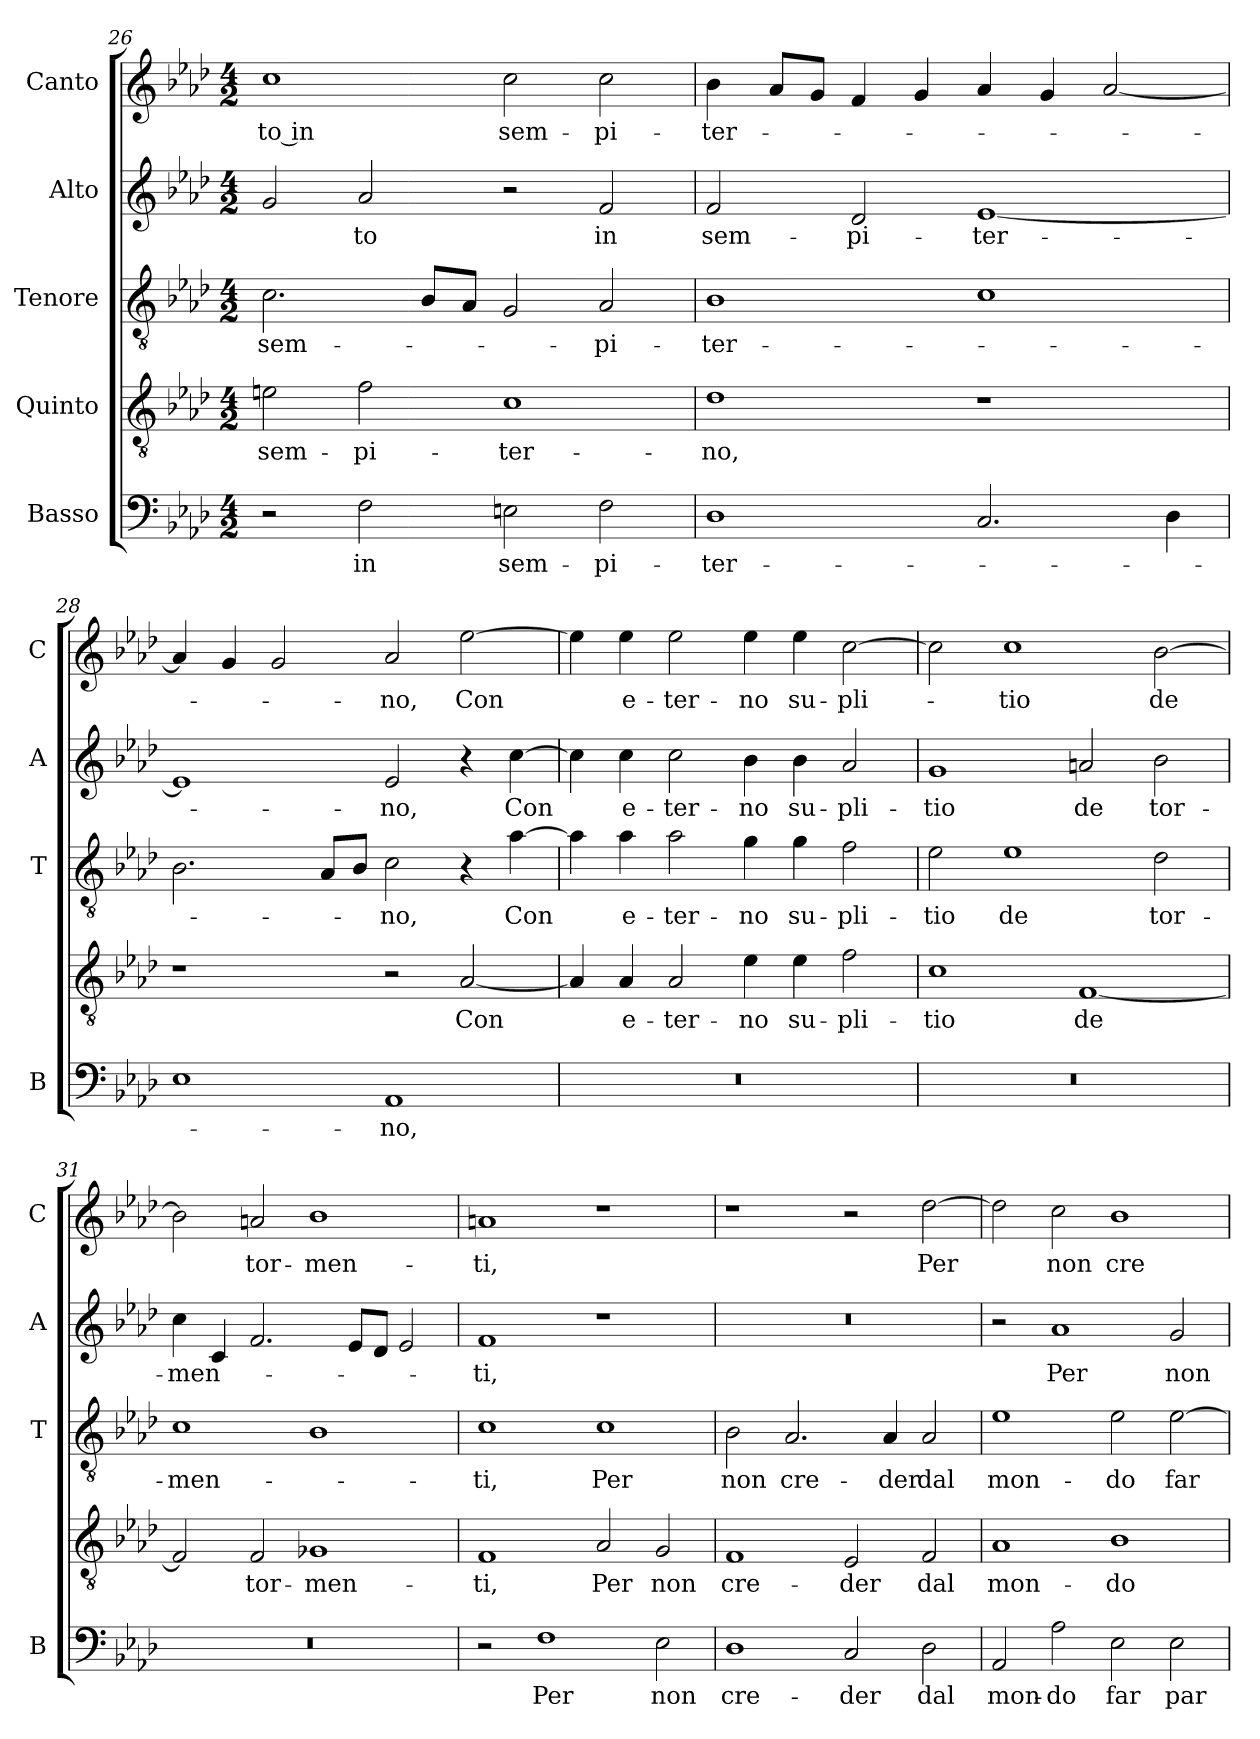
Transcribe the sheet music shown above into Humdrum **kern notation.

**kern	**text	**kern	**text	**kern	**text	**kern	**text	**kern	**text
*part5	*part5	*part4	*part4	*part3	*part3	*part2	*part2	*part1	*part1
*staff5	*staff5	*staff4	*staff4	*staff3	*staff3	*staff2	*staff2	*staff1	*staff1
*I"Basso	*	*I"Quinto	*	*I"Tenore	*	*I"Alto	*	*I"Canto	*
*I'B	*	*	*	*I'T	*	*I'A	*	*I'C	*
*clefF4	*	*clefGv2	*	*clefGv2	*	*clefG2	*	*clefG2	*
*k[b-e-a-d-]	*	*k[b-e-a-d-]	*	*k[b-e-a-d-]	*	*k[b-e-a-d-]	*	*k[b-e-a-d-]	*
*A-:	*	*A-:	*	*A-:	*	*A-:	*	*A-:	*
*M4/2	*	*M4/2	*	*M4/2	*	*M4/2	*	*M4/2	*
=26	=26	=26	=26	=26	=26	=26	=26	=26	=26
!	!	!	!LO:LY:b	!	!LO:LY:b	!	!	!	!LO:LY:b
2r	.	2en\	sem-	2.c\	sem-	2g/	.	1cc	-to in
!	!LO:LY:b	!	!LO:LY:b	!	!	!	!LO:LY:b	!	!
2F\	in	2f\	-pi-	.	.	2a-/	-to	.	.
.	.	.	.	8B-/L	.	.	.	.	.
.	.	.	.	8A-/J	.	.	.	.	.
!	!LO:LY:b	!	!LO:LY:b	!	!	!	!	!	!LO:LY:b
2En\	sem-	1c	-ter-	2G/	.	2r	.	2cc\	sem-
!	!LO:LY:b	!	!	!	!LO:LY:b	!	!LO:LY:b	!	!LO:LY:b
2F\	-pi-	.	.	2A-/	-pi-	2f/	in	2cc\	-pi-
=27	=27	=27	=27	=27	=27	=27	=27	=27	=27
!	!LO:LY:b	!	!LO:LY:b	!	!LO:LY:b	!	!LO:LY:b	!	!LO:LY:b
1D-	-ter-	1d-	-no,	1B-	-ter-	2f/	sem-	4b-\	-ter-
.	.	.	.	.	.	.	.	8a-/L	.
.	.	.	.	.	.	.	.	8g/J	.
!	!	!	!	!	!	!	!LO:LY:b	!	!
.	.	.	.	.	.	2d-/	-pi-	4f/	.
.	.	.	.	.	.	.	.	4g/	.
!	!	!	!	!	!	!	!LO:LY:b	!	!
2.C/	.	1r	.	1c	.	[1e-	-ter-	4a-/	.
.	.	.	.	.	.	.	.	4g/	.
.	.	.	.	.	.	.	.	[2a-/	.
4D-\	.	.	.	.	.	.	.	.	.
=28	=28	=28	=28	=28	=28	=28	=28	=28	=28
1E-	.	1r	.	2.B-\	.	1e-]	.	4a-/]	.
.	.	.	.	.	.	.	.	4g/	.
.	.	.	.	.	.	.	.	2g/	.
.	.	.	.	8A-/L	.	.	.	.	.
.	.	.	.	8B-/J	.	.	.	.	.
!	!LO:LY:b	!	!	!	!LO:LY:b	!	!LO:LY:b	!	!LO:LY:b
1AA-	-no,	2r	.	2c\	-no,	2e-/	-no,	2a-/	-no,
!	!	!	!LO:LY:b	!	!	!	!	!	!LO:LY:b
.	.	[2A-/	Con	4r	.	4r	.	[2ee-\	Con
!	!	!	!	!	!LO:LY:b	!	!LO:LY:b	!	!
.	.	.	.	[4a-\	Con	[4cc\	Con	.	.
!!LO:LB:g=z
=29	=29	=29	=29	=29	=29	=29	=29	=29	=29
0r	.	4A-/]	.	4a-\]	.	4cc\]	.	4ee-\]	.
!	!	!	!LO:LY:b	!	!LO:LY:b	!	!LO:LY:b	!	!LO:LY:b
.	.	4A-/	e-	4a-\	e-	4cc\	e-	4ee-\	e-
!	!	!	!LO:LY:b	!	!LO:LY:b	!	!LO:LY:b	!	!LO:LY:b
.	.	2A-/	-ter-	2a-\	-ter-	2cc\	-ter-	2ee-\	-ter-
!	!	!	!LO:LY:b	!	!LO:LY:b	!	!LO:LY:b	!	!LO:LY:b
.	.	4e-\	-no	4g\	-no	4b-\	-no	4ee-\	-no
!	!	!	!LO:LY:b	!	!LO:LY:b	!	!LO:LY:b	!	!LO:LY:b
.	.	4e-\	su-	4g\	su-	4b-\	su-	4ee-\	su-
!	!	!	!LO:LY:b	!	!LO:LY:b	!	!LO:LY:b	!	!LO:LY:b
.	.	2f\	-pli-	2f\	-pli-	2a-/	-pli-	[2cc\	-pli-
=30	=30	=30	=30	=30	=30	=30	=30	=30	=30
!	!	!	!LO:LY:b	!	!LO:LY:b	!	!LO:LY:b	!	!
0r	.	1c	-tio	2e-\	-tio	1g	-tio	2cc\]	.
!	!	!	!	!	!LO:LY:b	!	!	!	!LO:LY:b
.	.	.	.	1e-	de	.	.	1cc	-tio
!	!	!	!LO:LY:b	!	!	!	!LO:LY:b	!	!
.	.	[1F	de	.	.	2an/	de	.	.
!	!	!	!	!	!LO:LY:b	!	!LO:LY:b	!	!LO:LY:b
.	.	.	.	2d-\	tor-	2b-\	tor-	[2b-\	de
=31	=31	=31	=31	=31	=31	=31	=31	=31	=31
!	!	!	!	!	!LO:LY:b	!	!LO:LY:b	!	!
0r	.	2F/]	.	1c	-men-	4cc\	-men-	2b-\]	.
.	.	.	.	.	.	4c/	.	.	.
!	!	!	!LO:LY:b	!	!	!	!	!	!LO:LY:b
.	.	2F/	tor-	.	.	2.f/	.	2an/	tor-
!	!	!	!LO:LY:b	!	!	!	!	!	!LO:LY:b
.	.	1G-X	-men-	1B-	.	.	.	1b-	-men-
.	.	.	.	.	.	8e-/L	.	.	.
.	.	.	.	.	.	8d-/J	.	.	.
.	.	.	.	.	.	2e-/	.	.	.
=32	=32	=32	=32	=32	=32	=32	=32	=32	=32
!	!	!	!LO:LY:b	!	!LO:LY:b	!	!LO:LY:b	!	!LO:LY:b
2r	.	1F	-ti,	1c	-ti,	1f	-ti,	1an	-ti,
!	!LO:LY:b	!	!	!	!	!	!	!	!
1F	Per	.	.	.	.	.	.	.	.
!	!	!	!LO:LY:b	!	!LO:LY:b	!	!	!	!
.	.	2A-/	Per	1c	Per	1r	.	1r	.
!	!LO:LY:b	!	!LO:LY:b	!	!	!	!	!	!
2E-\	non	2G/	non	.	.	.	.	.	.
!!LO:PB:g=z
=33	=33	=33	=33	=33	=33	=33	=33	=33	=33
!	!LO:LY:b	!	!LO:LY:b	!	!LO:LY:b	!	!	!	!
1D-	cre-	1F	cre-	2B-\	non	0r	.	1r	.
!	!	!	!	!	!LO:LY:b	!	!	!	!
.	.	.	.	2.A-/	cre-	.	.	.	.
!	!LO:LY:b	!	!LO:LY:b	!	!	!	!	!	!
2C/	-der	2E-/	-der	.	.	.	.	2r	.
!	!	!	!	!	!LO:LY:b	!	!	!	!
.	.	.	.	4A-/	-der	.	.	.	.
!	!LO:LY:b	!	!LO:LY:b	!	!LO:LY:b	!	!	!	!LO:LY:b
2D-\	dal	2F/	dal	2A-/	dal	.	.	[2dd-\	Per
=34	=34	=34	=34	=34	=34	=34	=34	=34	=34
!	!LO:LY:b	!	!LO:LY:b	!	!LO:LY:b	!	!	!	!
2AA-/	mon-	1A-	mon-	1e-	mon-	2r	.	2dd-\]	.
!	!LO:LY:b	!	!	!	!	!	!LO:LY:b	!	!LO:LY:b
2A-\	-do	.	.	.	.	1a-	Per	2cc\	non
!	!LO:LY:b	!	!LO:LY:b	!	!LO:LY:b	!	!	!	!LO:LY:b
2E-\	far	1B-	-do	2e-\	-do	.	.	1b-	cre-
!	!LO:LY:b	!	!	!	!LO:LY:b	!	!LO:LY:b	!	!
2E-\	par-	.	.	[2e-\	far	2g/	non	.	.
=	=	=	=	=	=	=	=	=	=
*-	*-	*-	*-	*-	*-	*-	*-	*-	*-
